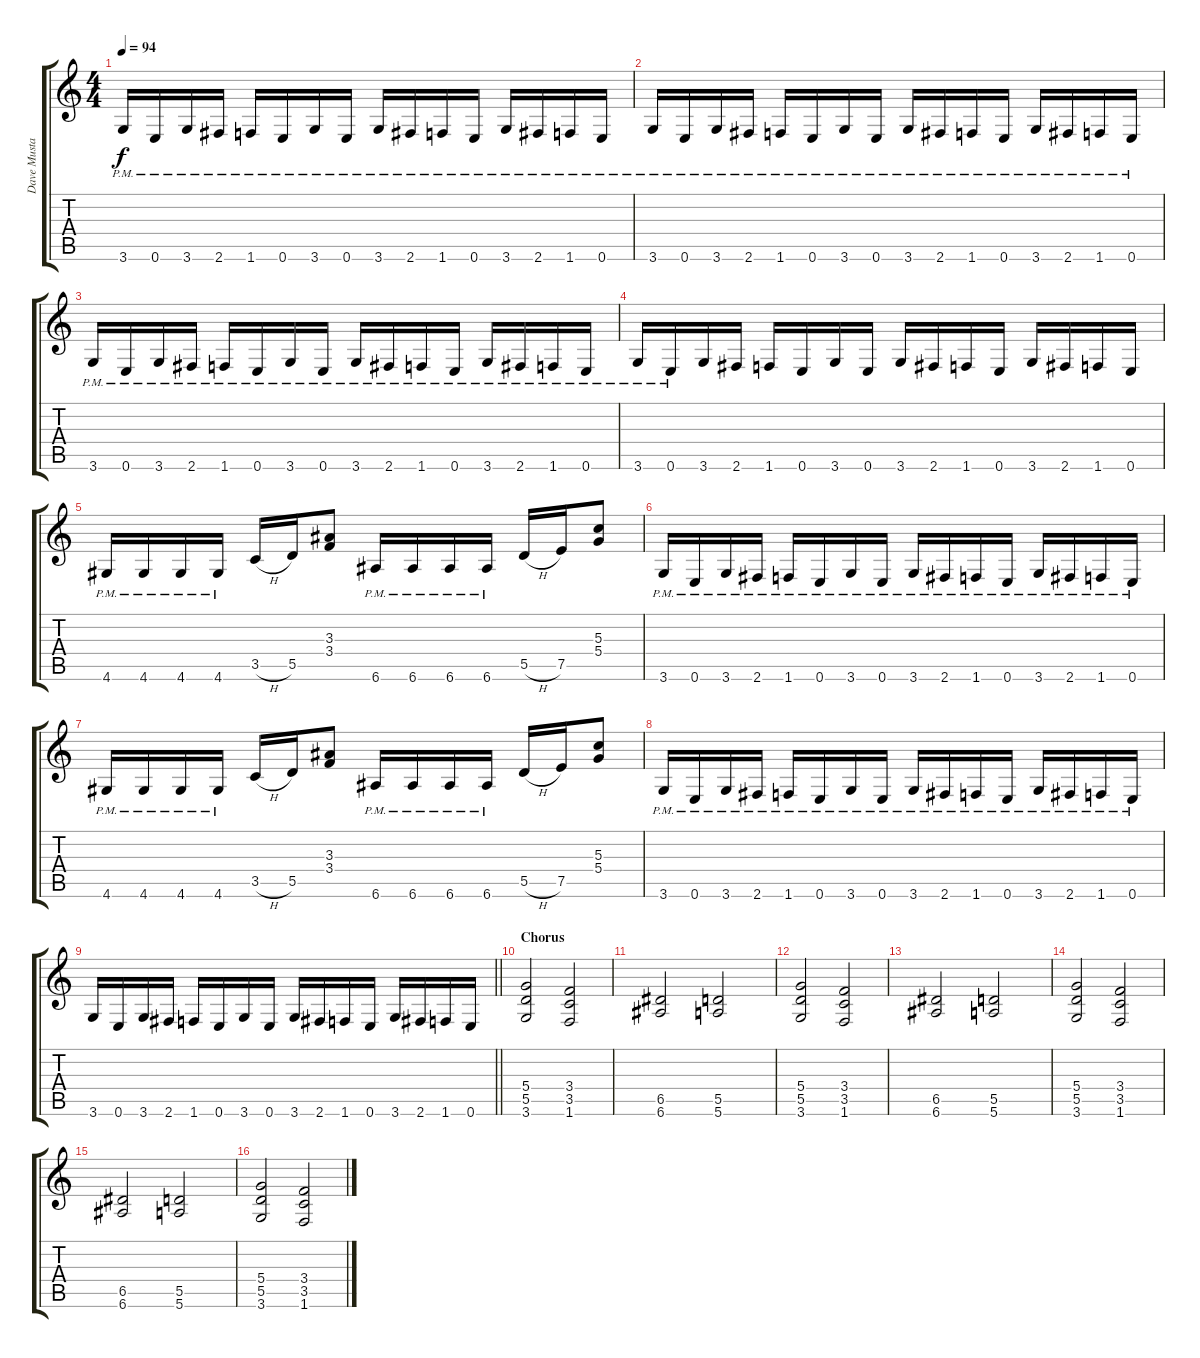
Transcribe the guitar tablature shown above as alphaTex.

\track ("Dave Mustaine" "Dave Musta") {instrument distortionguitar}
\staff {score tabs}
\tuning (E4 B3 G3 D3 A2 E2) {hide}
\ts (4 4)
\tempo 94
\clef g2
\ks c
3.6{pm}.16{dy f} 0.6{pm}.16 3.6{pm}.16 2.6{pm}.16 1.6{pm}.16 0.6{pm}.16 3.6{pm}.16 0.6{pm}.16 3.6{pm}.16 2.6{pm}.16 1.6{pm}.16 0.6{pm}.16 3.6{pm}.16 2.6{pm}.16 1.6{pm}.16 0.6{pm}.16 |
3.6{pm}.16 0.6{pm}.16 3.6{pm}.16 2.6{pm}.16 1.6{pm}.16 0.6{pm}.16 3.6{pm}.16 0.6{pm}.16 3.6{pm}.16 2.6{pm}.16 1.6{pm}.16 0.6{pm}.16 3.6{pm}.16 2.6{pm}.16 1.6{pm}.16 0.6{pm}.16 |
3.6{pm}.16 0.6{pm}.16 3.6{pm}.16 2.6{pm}.16 1.6{pm}.16 0.6{pm}.16 3.6{pm}.16 0.6{pm}.16 3.6{pm}.16 2.6{pm}.16 1.6{pm}.16 0.6{pm}.16 3.6{pm}.16 2.6{pm}.16 1.6{pm}.16 0.6{pm}.16 |
3.6{pm}.16 0.6{pm}.16 3.6.16 2.6.16 1.6.16 0.6.16 3.6.16 0.6.16 3.6.16 2.6.16 1.6.16 0.6.16 3.6.16 2.6.16 1.6.16 0.6.16 |
4.6{pm}.16 4.6{pm}.16 4.6{pm}.16 4.6{pm}.16 3.5{h}.16 5.5.16 (3.3 3.4).8 6.6{pm}.16 6.6{pm}.16 6.6{pm}.16 6.6{pm}.16 5.5{h}.16 7.5.16 (5.3 5.4).8 |
3.6{pm}.16 0.6{pm}.16 3.6{pm}.16 2.6{pm}.16 1.6{pm}.16 0.6{pm}.16 3.6{pm}.16 0.6{pm}.16 3.6{pm}.16 2.6{pm}.16 1.6{pm}.16 0.6{pm}.16 3.6{pm}.16 2.6{pm}.16 1.6{pm}.16 0.6{pm}.16 |
4.6{pm}.16 4.6{pm}.16 4.6{pm}.16 4.6{pm}.16 3.5{h}.16 5.5.16 (3.3 3.4).8 6.6{pm}.16 6.6{pm}.16 6.6{pm}.16 6.6{pm}.16 5.5{h}.16 7.5.16 (5.3 5.4).8 |
3.6{pm}.16 0.6{pm}.16 3.6{pm}.16 2.6{pm}.16 1.6{pm}.16 0.6{pm}.16 3.6{pm}.16 0.6{pm}.16 3.6{pm}.16 2.6{pm}.16 1.6{pm}.16 0.6{pm}.16 3.6{pm}.16 2.6{pm}.16 1.6{pm}.16 0.6{pm}.16 |
\barLineRight lightlight
3.6.16 0.6.16 3.6.16 2.6.16 1.6.16 0.6.16 3.6.16 0.6.16 3.6.16 2.6.16 1.6.16 0.6.16 3.6.16 2.6.16 1.6.16 0.6.16 |
\section ("" "Chorus")
(5.4 5.5 3.6).2 (3.4 3.5 1.6).2 |
(6.5 6.6).2 (5.5 5.6).2 |
(5.4 5.5 3.6).2 (3.4 3.5 1.6).2 |
(6.5 6.6).2 (5.5 5.6).2 |
(5.4 5.5 3.6).2 (3.4 3.5 1.6).2 |
(6.5 6.6).2 (5.5 5.6).2 |
(5.4 5.5 3.6).2 (3.4 3.5 1.6).2
